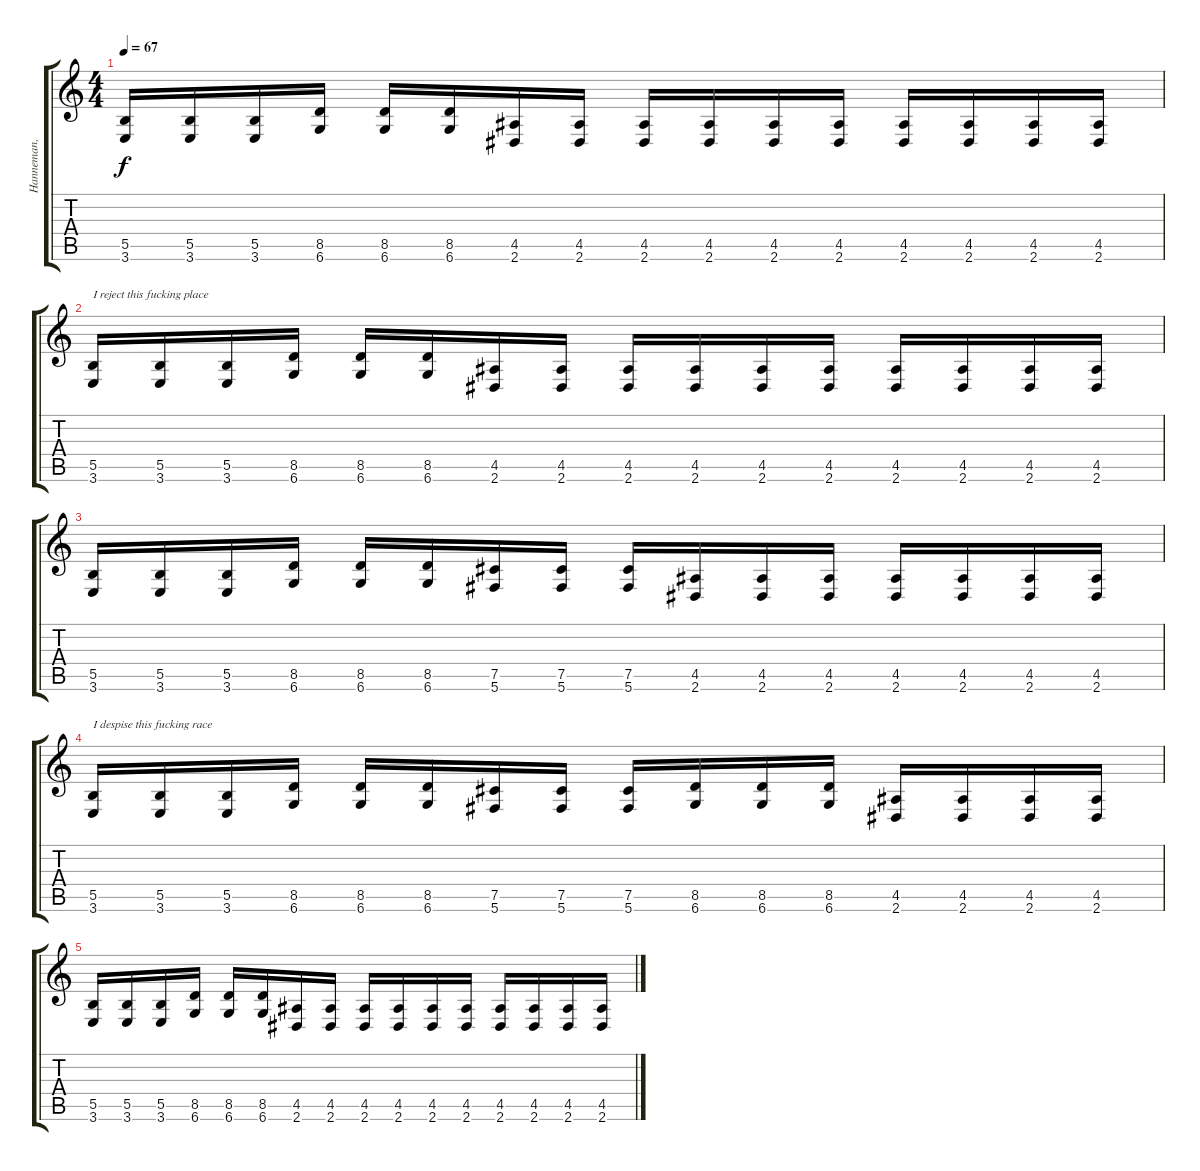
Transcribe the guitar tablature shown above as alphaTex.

\track ("Hanneman, Jeff" "Hanneman, ") {instrument distortionguitar}
\staff {score tabs}
\tuning (Db4 Ab3 E3 B2 Gb2 Db2) {hide}
\ts (4 4)
\tempo 67
\clef g2
\ks c
(5.5 3.6).16{dy f} (5.5 3.6).16 (5.5 3.6).16 (8.5 6.6).16 (8.5 6.6).16 (8.5 6.6).16 (4.5 2.6).16 (4.5 2.6).16 (4.5 2.6).16 (4.5 2.6).16 (4.5 2.6).16 (4.5 2.6).16 (4.5 2.6).16 (4.5 2.6).16 (4.5 2.6).16 (4.5 2.6).16 |
(5.5 3.6).16{txt "I reject this fucking place"} (5.5 3.6).16 (5.5 3.6).16 (8.5 6.6).16 (8.5 6.6).16 (8.5 6.6).16 (4.5 2.6).16 (4.5 2.6).16 (4.5 2.6).16 (4.5 2.6).16 (4.5 2.6).16 (4.5 2.6).16 (4.5 2.6).16 (4.5 2.6).16 (4.5 2.6).16 (4.5 2.6).16 |
(5.5 3.6).16 (5.5 3.6).16 (5.5 3.6).16 (8.5 6.6).16 (8.5 6.6).16 (8.5 6.6).16 (7.5 5.6).16 (7.5 5.6).16 (7.5 5.6).16 (4.5 2.6).16 (4.5 2.6).16 (4.5 2.6).16 (4.5 2.6).16 (4.5 2.6).16 (4.5 2.6).16 (4.5 2.6).16 |
(5.5 3.6).16{txt "I despise this fucking race"} (5.5 3.6).16 (5.5 3.6).16 (8.5 6.6).16 (8.5 6.6).16 (8.5 6.6).16 (7.5 5.6).16 (7.5 5.6).16 (7.5 5.6).16 (8.5 6.6).16 (8.5 6.6).16 (8.5 6.6).16 (4.5 2.6).16 (4.5 2.6).16 (4.5 2.6).16 (4.5 2.6).16 |
(5.5 3.6).16 (5.5 3.6).16 (5.5 3.6).16 (8.5 6.6).16 (8.5 6.6).16 (8.5 6.6).16 (4.5 2.6).16 (4.5 2.6).16 (4.5 2.6).16 (4.5 2.6).16 (4.5 2.6).16 (4.5 2.6).16 (4.5 2.6).16 (4.5 2.6).16 (4.5 2.6).16 (4.5 2.6).16
